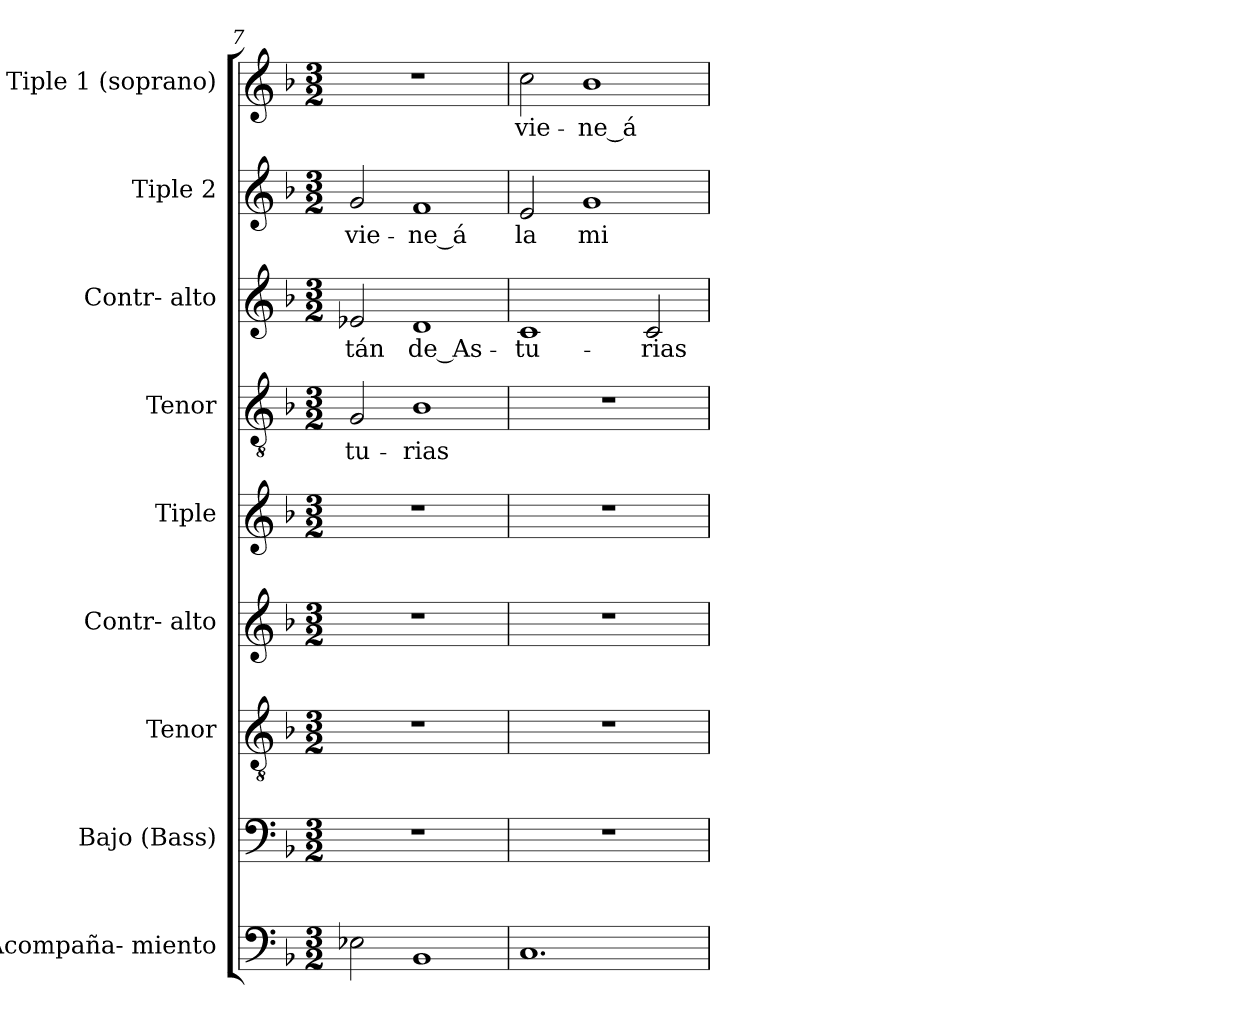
**kern	**kern	**kern	**kern	**kern	**kern	**text	**kern	**text	**kern	**text	**kern	**text
*part9	*part8	*part7	*part6	*part5	*part4	*part4	*part3	*part3	*part2	*part2	*part1	*part1
*staff9	*staff8	*staff7	*staff6	*staff5	*staff4	*staff4	*staff3	*staff3	*staff2	*staff2	*staff1	*staff1
*I"Acompaña- miento	*I"Bajo (Bass)	*I"Tenor	*I"Contr- alto	*I"Tiple	*I"Tenor	*	*I"Contr- alto	*	*I"Tiple 2	*	*I"Tiple 1 (soprano)	*
*I'Cont.	*I'B.	*I'T.	*I'A.	*	*I'T.	*	*I'A.	*	*	*	*I'S.	*
*clefF4	*clefF4	*clefGv2	*clefG2	*clefG2	*clefGv2	*	*clefG2	*	*clefG2	*	*clefG2	*
*	*	*ITrd7c12	*	*	*ITrd7c12	*	*	*	*	*	*	*
*k[b-]	*k[b-]	*k[b-]	*k[b-]	*k[b-]	*k[b-]	*	*k[b-]	*	*k[b-]	*	*k[b-]	*
*F:	*F:	*F:	*F:	*F:	*F:	*	*F:	*	*F:	*	*F:	*
*M3/2	*M3/2	*M3/2	*M3/2	*M3/2	*M3/2	*	*M3/2	*	*M3/2	*	*M3/2	*
=7	=7	=7	=7	=7	=7	=7	=7	=7	=7	=7	=7	=7
!	!LO:N:vis=1	!LO:N:vis=1	!LO:N:vis=1	!LO:N:vis=1	!	!	!	!	!	!	!	!
!	!	!	!	!	!	!LO:LY:b:color=#000000	!	!	!	!	!	!
!	!	!	!	!	!	!	!	!LO:LY:b:color=#000000	!	!	!	!
!	!	!	!	!	!	!	!	!	!	!LO:LY:b:color=#000000	!LO:N:vis=1	!
2E-Xi\	1.r	1.r	1.r	1.r	2GGi/	-tu-	2e-Xi/	-tán	2gi/	vie-	1.r	.
!	!	!	!	!	!	!LO:LY:b:color=#000000	!	!	!	!	!	!
!	!	!	!	!	!	!	!	!LO:LY:b:color=#000000	!	!	!	!
!	!	!	!	!	!	!	!	!	!	!LO:LY:b:color=#000000	!	!
1BB-i	.	.	.	.	1BB-i	-rias	1di	de_As-	1fi	-ne_á	.	.
!!LO:LB:g=z
=8	=8	=8	=8	=8	=8	=8	=8	=8	=8	=8	=8	=8
!	!LO:N:vis=1	!LO:N:vis=1	!LO:N:vis=1	!LO:N:vis=1	!LO:N:vis=1	!	!	!	!	!	!	!
!	!	!	!	!	!	!	!	!LO:LY:b:color=#000000	!	!	!	!
!	!	!	!	!	!	!	!	!	!	!LO:LY:b:color=#000000	!	!
!	!	!	!	!	!	!	!	!	!	!	!	!LO:LY:b:color=#000000
1.Ci	1.r	1.r	1.r	1.r	1.r	.	1ci	-tu-	2ei/	la	2cci\	vie-
!	!	!	!	!	!	!	!	!	!	!LO:LY:b:color=#000000	!	!
!	!	!	!	!	!	!	!	!	!	!	!	!LO:LY:b:color=#000000
.	.	.	.	.	.	.	.	.	1gi	mi-	1b-i	-ne_á
!	!	!	!	!	!	!	!	!LO:LY:b:color=#000000	!	!	!	!
.	.	.	.	.	.	.	2ci/	-rias	.	.	.	.
=	=	=	=	=	=	=	=	=	=	=	=	=
*-	*-	*-	*-	*-	*-	*-	*-	*-	*-	*-	*-	*-
